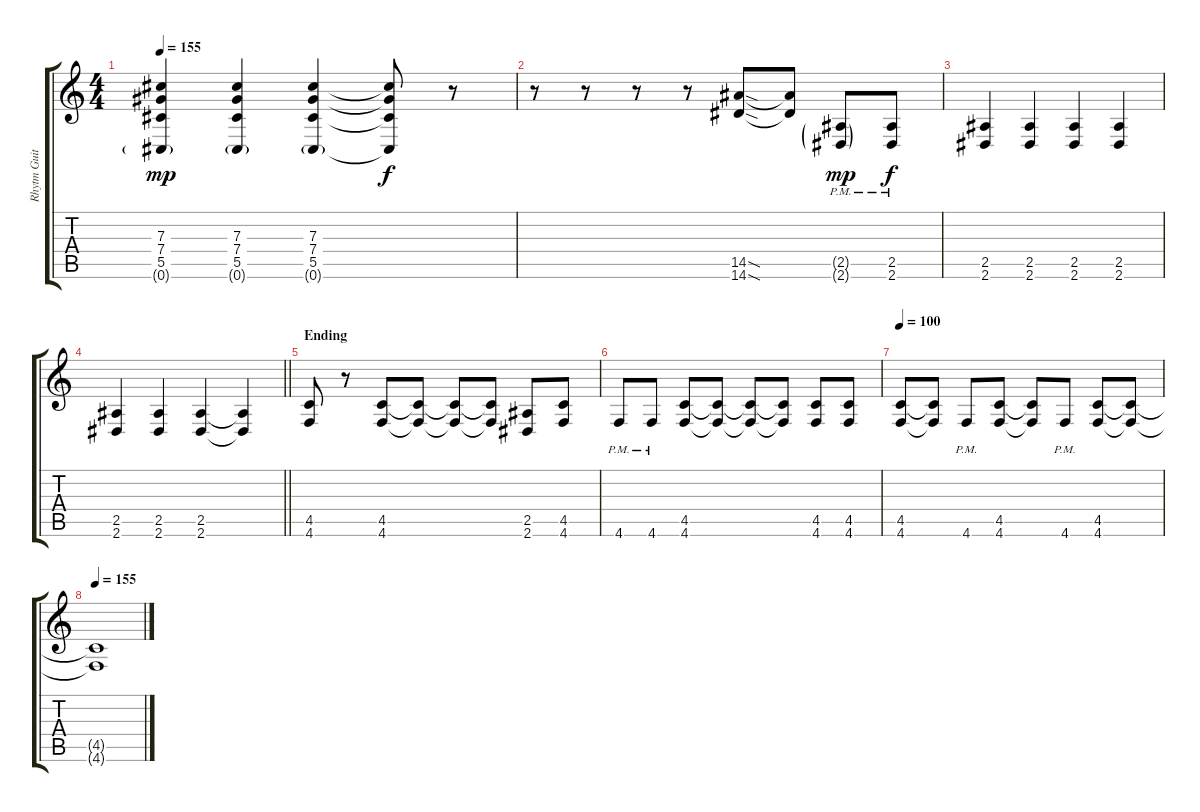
\track ("Rhytm Guitar [L]" "Rhytm Guit") {instrument distortionguitar}
\staff {score tabs}
\tuning (Eb4 Bb3 Gb3 Db3 Ab2 Db2) {hide}
\ts (4 4)
\tempo 155
\clef g2
\ks c
(7.3 7.4 5.5 0.6{g}).4{dy mp} (7.3 7.4 5.5 0.6{g}).4 (7.3 7.4 5.5 0.6{g}).4 (7.3{t} 7.4{t} 5.5{t} 0.6{t}).8{dy f} r.8 |
r.8 r.8 r.8 r.8 (14.5{sod} 14.6{sod}).8 (14.5{t} 14.6{t}).8 (2.5{g pm} 2.6{g pm}).8{dy mp} (2.5{pm} 2.6{pm}).8{dy f} |
(2.5 2.6).4 (2.5 2.6).4 (2.5 2.6).4 (2.5 2.6).4 |
\barLineRight lightlight
(2.5 2.6).4 (2.5 2.6).4 (2.5 2.6).4 (2.5{t} 2.6{t}).4 |
\section ("" "Ending")
(4.5 4.6).8 r.8 (4.5 4.6).8 (4.5{t} 4.6{t}).8 (4.5{t} 4.6{t}).8 (4.5{t} 4.6{t}).8 (2.5 2.6).8 (4.5 4.6).8 |
4.6{pm}.8 4.6{pm}.8 (4.5 4.6).8 (4.5{t} 4.6{t}).8 (4.5{t} 4.6{t}).8 (4.5{t} 4.6{t}).8 (4.5 4.6).8 (4.5 4.6).8 |
\tempo 100
(4.5 4.6).8 (4.5{t} 4.6{t}).8 4.6{pm}.8 (4.5 4.6).8 (4.5{t} 4.6{t}).8 4.6{pm}.8 (4.5 4.6).8 (4.5{t} 4.6{t}).8 |
\tempo 155
(4.5{t} 4.6{t}).1
